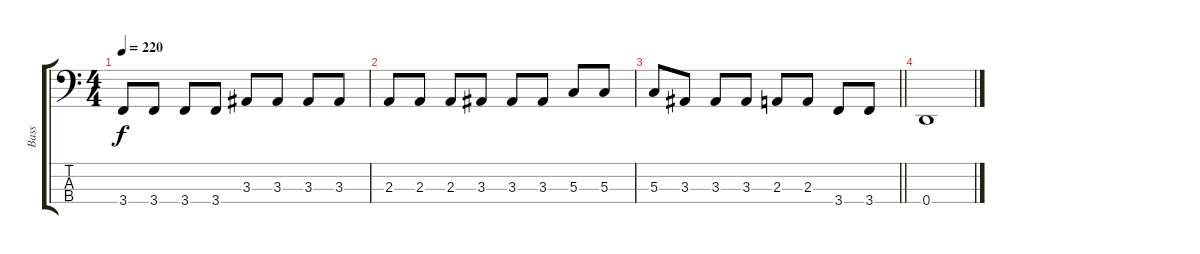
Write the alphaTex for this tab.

\track ("Bass" "Bass") {instrument electricbasspick}
\staff {score tabs}
\tuning (F2 C2 G1 D1) {hide}
\ts (4 4)
\tempo 220
\clef f4
\ks c
3.4.8{dy f} 3.4.8 3.4.8 3.4.8 3.3.8 3.3.8 3.3.8 3.3.8 |
2.3.8 2.3.8 2.3.8 3.3.8 3.3.8 3.3.8 5.3.8 5.3.8 |
\barLineRight lightlight
5.3.8 3.3.8 3.3.8 3.3.8 2.3.8 2.3.8 3.4.8 3.4.8 |
0.4.1
